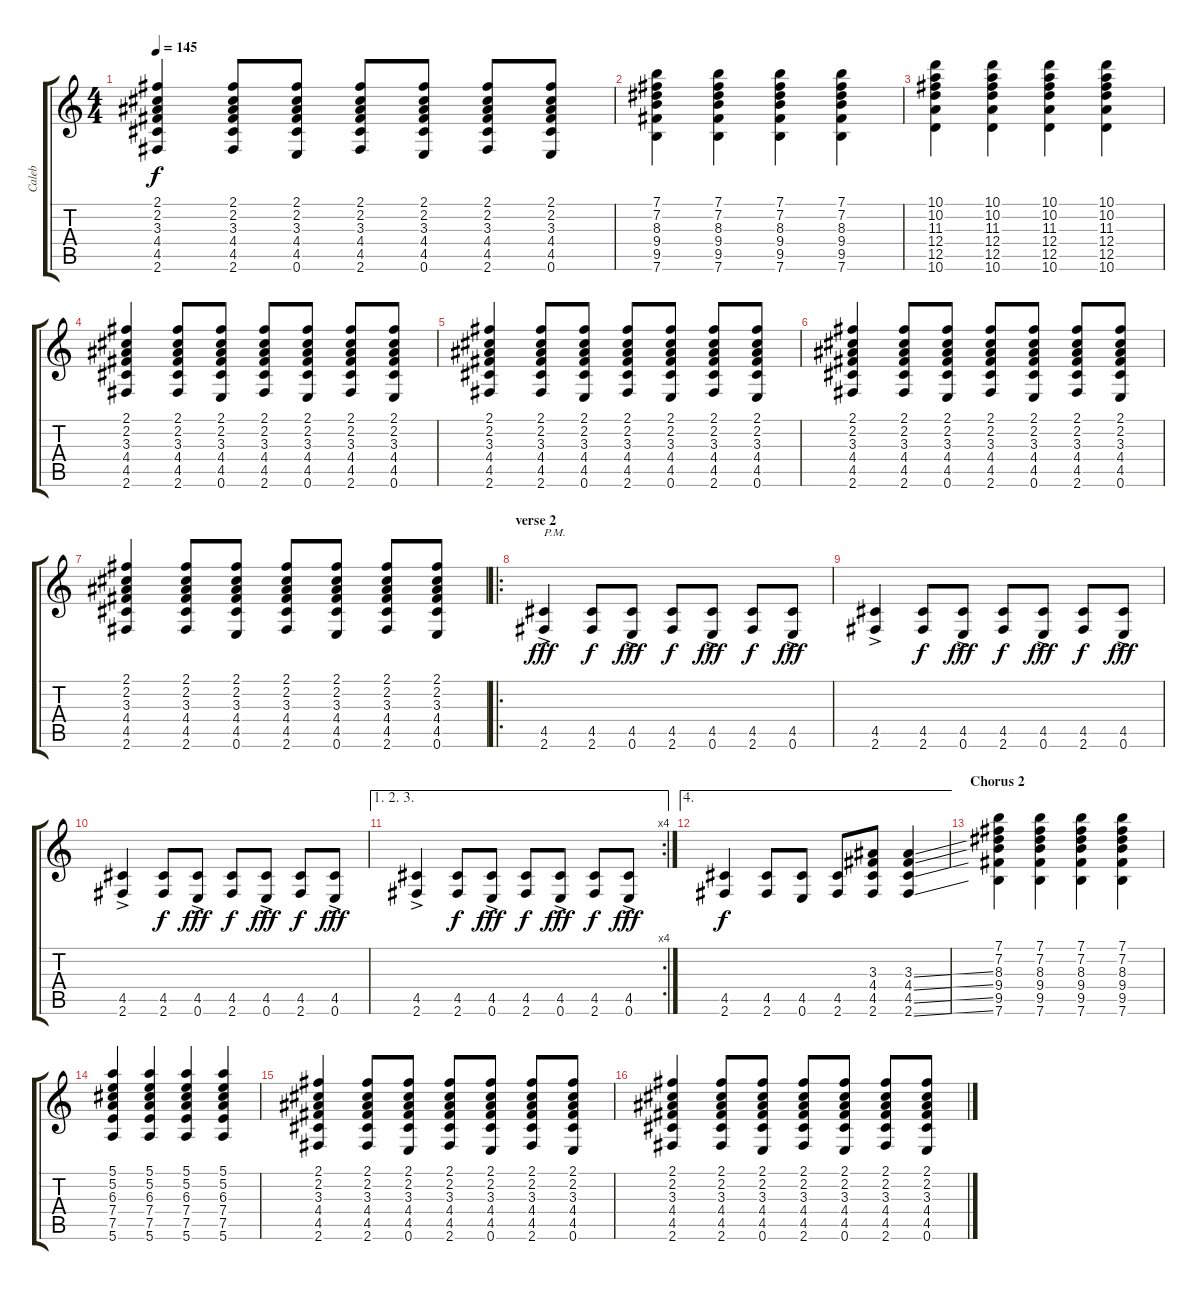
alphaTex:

\track ("Caleb" "Caleb") {instrument electricguitarclean}
\staff {score tabs}
\tuning (E4 B3 G3 D3 A2 E2) {hide}
\ts (4 4)
\tempo 145
\clef g2
\ks c
(2.1 2.2 3.3 4.4 4.5 2.6).4{dy f} (2.1 2.2 3.3 4.4 4.5 2.6).8 (2.1 2.2 3.3 4.4 4.5 0.6).8 (2.1 2.2 3.3 4.4 4.5 2.6).8 (2.1 2.2 3.3 4.4 4.5 0.6).8 (2.1 2.2 3.3 4.4 4.5 2.6).8 (2.1 2.2 3.3 4.4 4.5 0.6).8 |
(7.1 7.2 8.3 9.4 9.5 7.6).4 (7.1 7.2 8.3 9.4 9.5 7.6).4 (7.1 7.2 8.3 9.4 9.5 7.6).4 (7.1 7.2 8.3 9.4 9.5 7.6).4 |
(10.1 10.2 11.3 12.4 12.5 10.6).4 (10.1 10.2 11.3 12.4 12.5 10.6).4 (10.1 10.2 11.3 12.4 12.5 10.6).4 (10.1 10.2 11.3 12.4 12.5 10.6).4 |
(2.1 2.2 3.3 4.4 4.5 2.6).4 (2.1 2.2 3.3 4.4 4.5 2.6).8 (2.1 2.2 3.3 4.4 4.5 0.6).8 (2.1 2.2 3.3 4.4 4.5 2.6).8 (2.1 2.2 3.3 4.4 4.5 0.6).8 (2.1 2.2 3.3 4.4 4.5 2.6).8 (2.1 2.2 3.3 4.4 4.5 0.6).8 |
(2.1 2.2 3.3 4.4 4.5 2.6).4 (2.1 2.2 3.3 4.4 4.5 2.6).8 (2.1 2.2 3.3 4.4 4.5 0.6).8 (2.1 2.2 3.3 4.4 4.5 2.6).8 (2.1 2.2 3.3 4.4 4.5 0.6).8 (2.1 2.2 3.3 4.4 4.5 2.6).8 (2.1 2.2 3.3 4.4 4.5 0.6).8 |
(2.1 2.2 3.3 4.4 4.5 2.6).4 (2.1 2.2 3.3 4.4 4.5 2.6).8 (2.1 2.2 3.3 4.4 4.5 0.6).8 (2.1 2.2 3.3 4.4 4.5 2.6).8 (2.1 2.2 3.3 4.4 4.5 0.6).8 (2.1 2.2 3.3 4.4 4.5 2.6).8 (2.1 2.2 3.3 4.4 4.5 0.6).8 |
(2.1 2.2 3.3 4.4 4.5 2.6).4 (2.1 2.2 3.3 4.4 4.5 2.6).8 (2.1 2.2 3.3 4.4 4.5 0.6).8 (2.1 2.2 3.3 4.4 4.5 2.6).8 (2.1 2.2 3.3 4.4 4.5 0.6).8 (2.1 2.2 3.3 4.4 4.5 2.6).8 (2.1 2.2 3.3 4.4 4.5 0.6).8 |
\ro
\section ("" "verse 2")
(4.5 2.6{ac}).4{txt "P.M." dy fff instrument electricguitarmuted} (4.5 2.6).8{dy f} (4.5{ac} 0.6{ac}).8{dy fff} (4.5 2.6).8{dy f} (4.5{ac} 0.6{ac}).8{dy fff} (4.5 2.6).8{dy f} (4.5{ac} 0.6{ac}).8{dy fff} |
(4.5{ac} 2.6{ac}).4 (4.5 2.6).8{dy f} (4.5{ac} 0.6{ac}).8{dy fff} (4.5 2.6).8{dy f} (4.5{ac} 0.6{ac}).8{dy fff} (4.5 2.6).8{dy f} (4.5{ac} 0.6{ac}).8{dy fff} |
(4.5{ac} 2.6{ac}).4 (4.5 2.6).8{dy f} (4.5{ac} 0.6{ac}).8{dy fff} (4.5 2.6).8{dy f} (4.5{ac} 0.6{ac}).8{dy fff} (4.5 2.6).8{dy f} (4.5{ac} 0.6{ac}).8{dy fff} |
\ae (1 2 3)
\rc 4
(4.5{ac} 2.6{ac}).4 (4.5 2.6).8{dy f} (4.5{ac} 0.6{ac}).8{dy fff} (4.5 2.6).8{dy f} (4.5{ac} 0.6{ac}).8{dy fff} (4.5 2.6).8{dy f} (4.5{ac} 0.6{ac}).8{dy fff} |
\ae 4
(4.5 2.6).4{dy f instrument electricguitarclean} (4.5 2.6).8 (4.5 0.6).8 (4.5 2.6).8 (3.3 4.4 4.5 2.6).8 (3.3{ss} 4.4{ss} 4.5{ss} 2.6{ss}).4 |
\section ("" "Chorus 2")
(7.1 7.2 8.3 9.4 9.5 7.6).4{instrument electricguitarclean} (7.1 7.2 8.3 9.4 9.5 7.6).4 (7.1 7.2 8.3 9.4 9.5 7.6).4 (7.1 7.2 8.3 9.4 9.5 7.6).4 |
(5.1 5.2 6.3 7.4 7.5 5.6).4 (5.1 5.2 6.3 7.4 7.5 5.6).4 (5.1 5.2 6.3 7.4 7.5 5.6).4 (5.1 5.2 6.3 7.4 7.5 5.6).4 |
(2.1 2.2 3.3 4.4 4.5 2.6).4 (2.1 2.2 3.3 4.4 4.5 2.6).8 (2.1 2.2 3.3 4.4 4.5 0.6).8 (2.1 2.2 3.3 4.4 4.5 2.6).8 (2.1 2.2 3.3 4.4 4.5 0.6).8 (2.1 2.2 3.3 4.4 4.5 2.6).8 (2.1 2.2 3.3 4.4 4.5 0.6).8 |
(2.1 2.2 3.3 4.4 4.5 2.6).4 (2.1 2.2 3.3 4.4 4.5 2.6).8 (2.1 2.2 3.3 4.4 4.5 0.6).8 (2.1 2.2 3.3 4.4 4.5 2.6).8 (2.1 2.2 3.3 4.4 4.5 0.6).8 (2.1 2.2 3.3 4.4 4.5 2.6).8 (2.1 2.2 3.3 4.4 4.5 0.6).8
